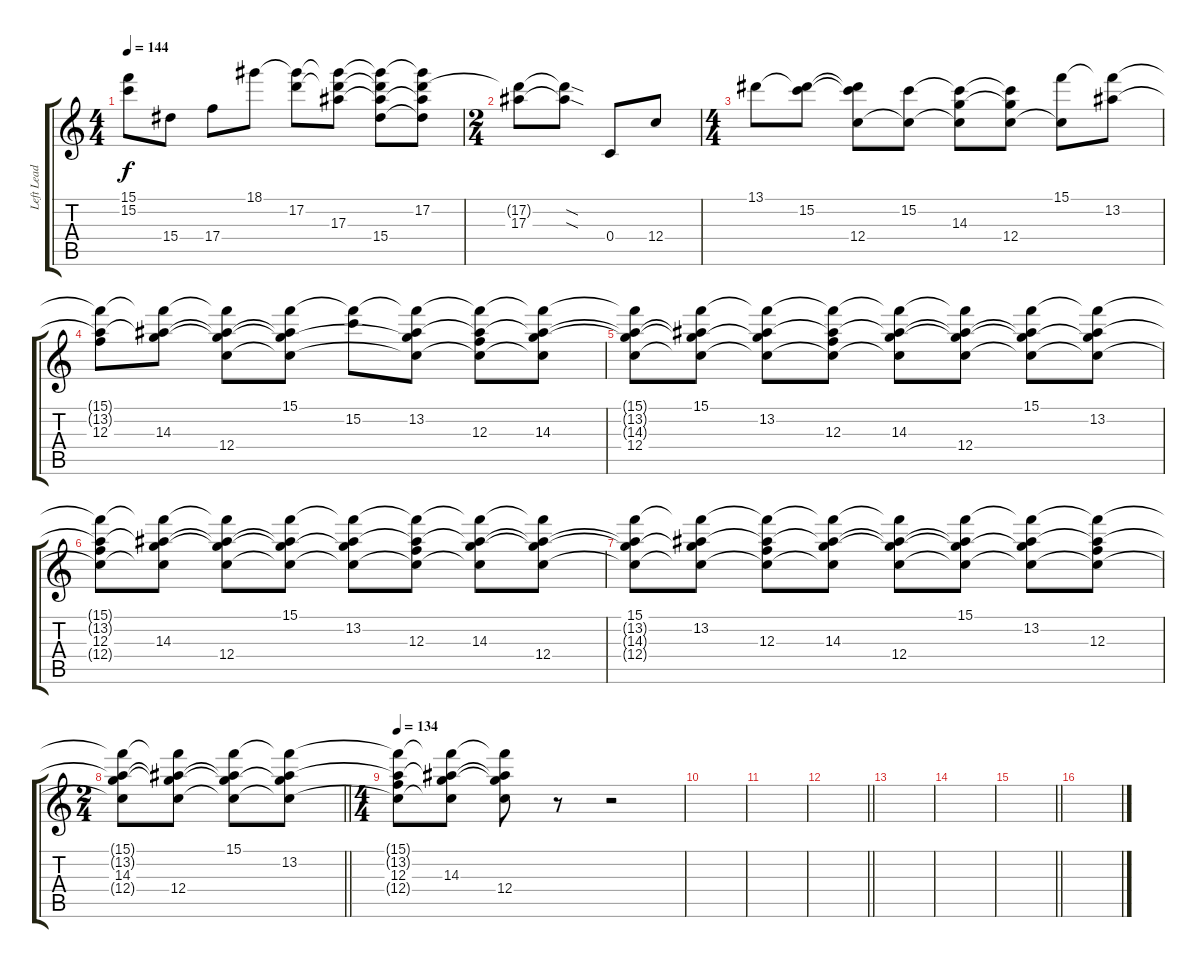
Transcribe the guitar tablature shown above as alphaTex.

\track ("Left Lead" "Left Lead") {instrument distortionguitar}
\staff {score tabs}
\tuning (D4 A3 F3 C3 G2 C2) {hide}
\ts (4 4)
\tempo 144
\clef g2
\ks c
(15.1{t} 15.2{t}).8{dy f} 15.4.8 17.4.8 18.1.8 (18.1{t} 17.2).8 (18.1{t} 17.2{t} 17.3).8 (18.1{t} 17.2{t} 17.3{t} 15.4).8 (18.1{t} 17.2 17.3{t} 15.4{t}).8 |
\ts (2 4)
(17.2{t} 17.3).8 (17.2{sod t} 17.3{sod t}).8 0.4.8 12.4.8 |
\ts (4 4)
13.1.8 (13.1{t} 15.2).8 (13.1{t} 15.2{t} 12.4).8 (15.2 12.4{t}).8 (15.2{t} 14.3 12.4{t}).8 (15.2{t} 14.3{t} 12.4).8 (15.1 12.4{t}).8 (15.1{t} 13.2).8 |
(15.1{t} 13.2{t} 12.3).8 (15.1{t} 13.2{t} 14.3).8 (15.1{t} 13.2{t} 14.3{t} 12.4).8 (15.1 13.2{t} 14.3{t} 12.4{t}).8 (15.1{t} 15.2).8 (15.1{t} 13.2 14.3{t} 12.4{t}).8 (15.1{t} 13.2{t} 12.3 12.4{t}).8 (15.1{t} 13.2{t} 14.3 12.4{t}).8 |
(15.1{t} 13.2{t} 14.3{t} 12.4).8 (15.1 13.2{t} 14.3{t} 12.4{t}).8 (15.1{t} 13.2 14.3{t} 12.4{t}).8 (15.1{t} 13.2{t} 12.3 12.4{t}).8 (15.1{t} 13.2{t} 14.3 12.4{t}).8 (15.1{t} 13.2{t} 14.3{t} 12.4).8 (15.1 13.2{t} 14.3{t} 12.4{t}).8 (15.1{t} 13.2 14.3{t} 12.4{t}).8 |
(15.1{t} 13.2{t} 12.3 12.4{t}).8 (15.1{t} 13.2{t} 14.3 12.4{t}).8 (15.1{t} 13.2{t} 14.3{t} 12.4).8 (15.1 13.2{t} 14.3{t} 12.4{t}).8 (15.1{t} 13.2 14.3{t} 12.4{t}).8 (15.1{t} 13.2{t} 12.3 12.4{t}).8 (15.1{t} 13.2{t} 14.3 12.4{t}).8 (15.1{t} 13.2{t} 14.3{t} 12.4).8 |
(15.1 13.2{t} 14.3{t} 12.4{t}).8 (15.1{t} 13.2 14.3{t} 12.4{t}).8 (15.1{t} 13.2{t} 12.3 12.4{t}).8 (15.1{t} 13.2{t} 14.3 12.4{t}).8 (15.1{t} 13.2{t} 14.3{t} 12.4).8 (15.1 13.2{t} 14.3{t} 12.4{t}).8 (15.1{t} 13.2 14.3{t} 12.4{t}).8 (15.1{t} 13.2{t} 12.3 12.4{t}).8 |
\ts (2 4)
\barLineRight lightlight
(15.1{t} 13.2{t} 14.3 12.4{t}).8 (15.1{t} 13.2{t} 14.3{t} 12.4).8 (15.1 13.2{t} 14.3{t} 12.4{t}).8 (15.1{t} 13.2 14.3{t} 12.4{t}).8 |
\ts (4 4)
\section ("" "")
\tempo 134
(15.1{t} 13.2{t} 12.3 12.4{t}).8 (15.1{t} 13.2{t} 14.3 12.4{t}).8 (15.1{t} 13.2{t} 14.3{t} 12.4).8 r.8 r.2 |
|
|
\barLineRight lightlight
|
\section ("" "")
|
|
\barLineRight lightlight
|
\section ("" "")
